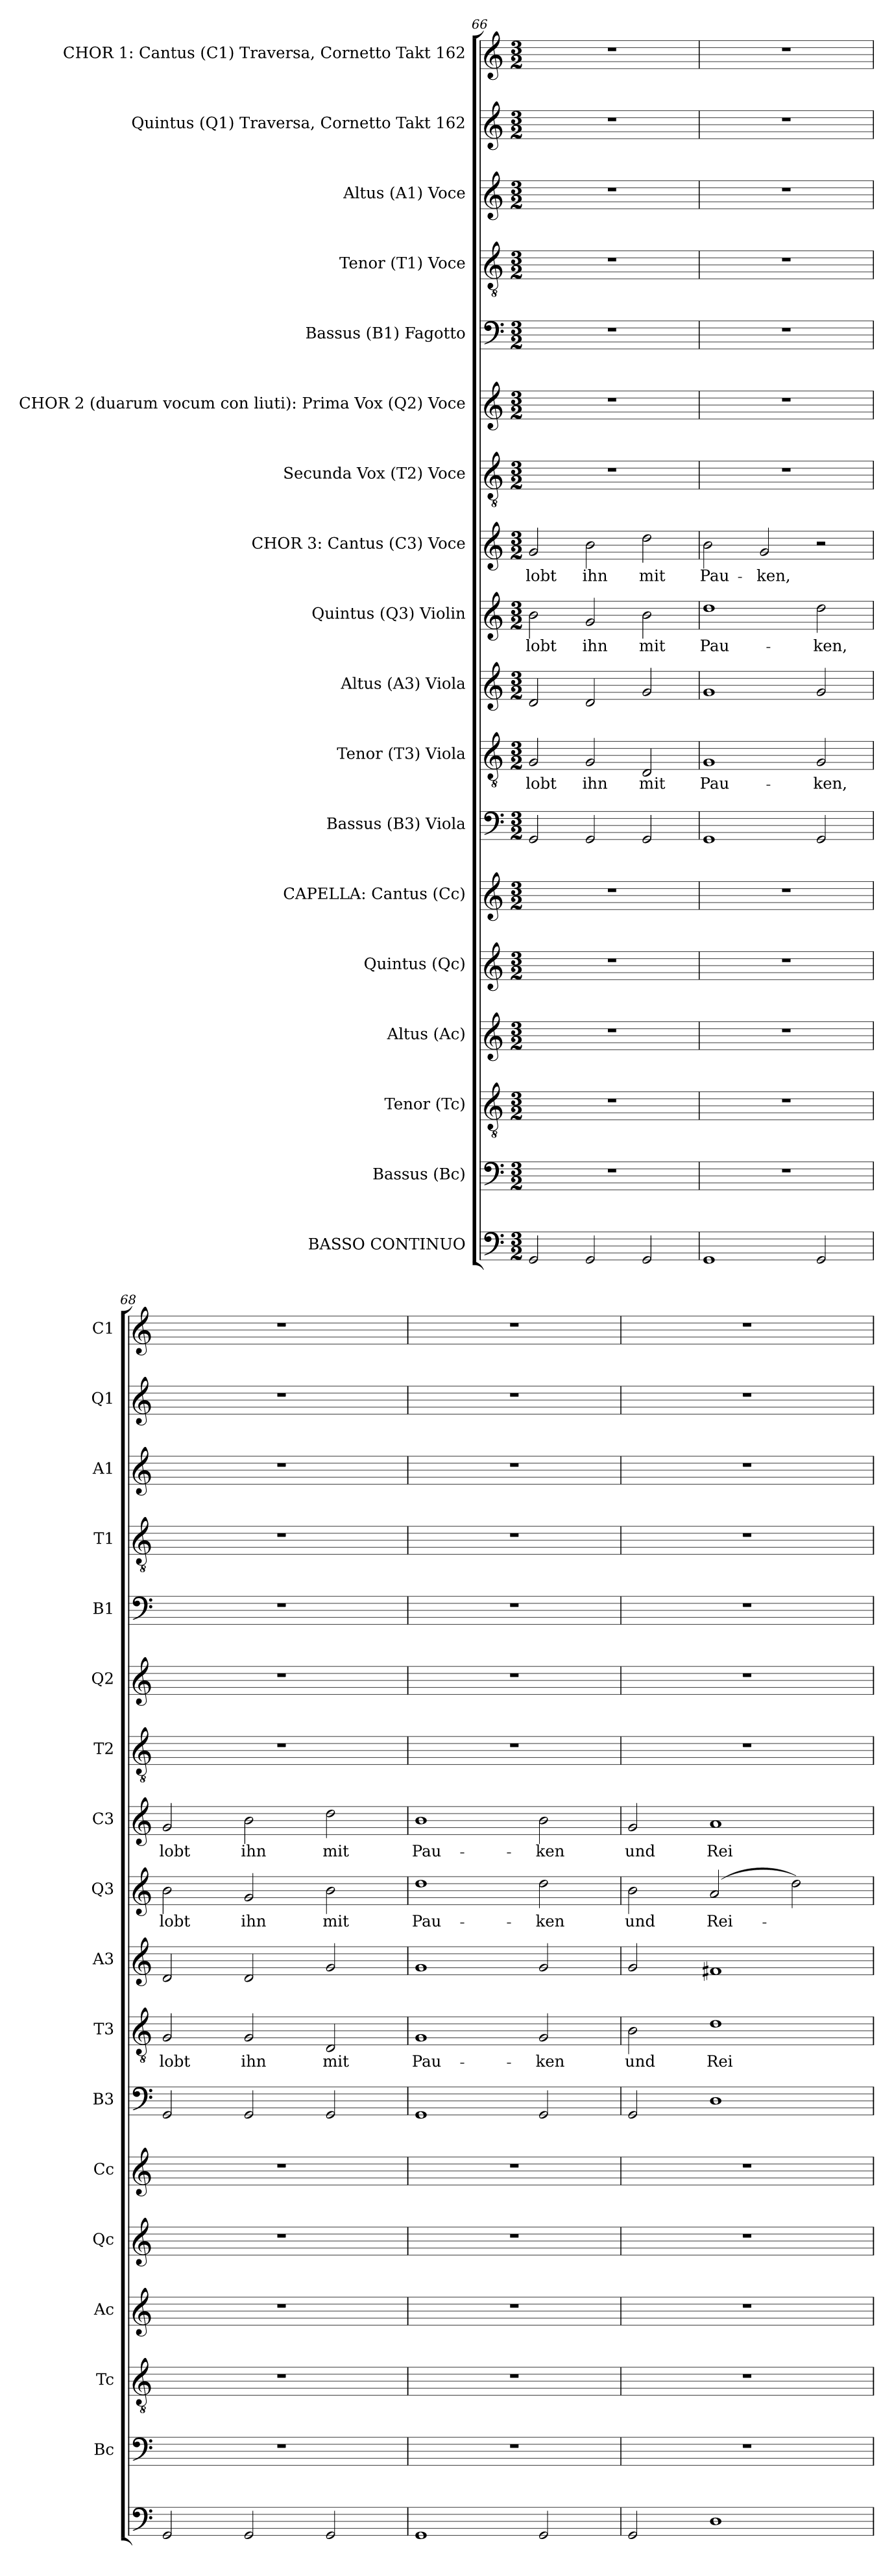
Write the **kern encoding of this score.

**kern	**kern	**kern	**kern	**kern	**kern	**kern	**kern	**text	**kern	**kern	**text	**kern	**text	**kern	**kern	**kern	**kern	**kern	**kern	**kern
*part18	*part17	*part16	*part15	*part14	*part13	*part12	*part11	*part11	*part10	*part9	*part9	*part8	*part8	*part7	*part6	*part5	*part4	*part3	*part2	*part1
*staff18	*staff17	*staff16	*staff15	*staff14	*staff13	*staff12	*staff11	*staff11	*staff10	*staff9	*staff9	*staff8	*staff8	*staff7	*staff6	*staff5	*staff4	*staff3	*staff2	*staff1
*I"BASSO CONTINUO	*I"Bassus (Bc)	*I"Tenor (Tc)	*I"Altus (Ac)	*I"Quintus (Qc)	*I"CAPELLA: Cantus (Cc)	*I"Bassus (B3) Viola	*I"Tenor (T3) Viola	*	*I"Altus (A3) Viola	*I"Quintus (Q3) Violin	*	*I"CHOR 3: Cantus (C3) Voce	*	*I"Secunda Vox (T2) Voce	*I"CHOR 2 (duarum vocum con liuti): Prima Vox  (Q2) Voce	*I"Bassus (B1) Fagotto	*I"Tenor (T1) Voce	*I"Altus (A1) Voce	*I"Quintus (Q1) Traversa, Cornetto Takt 162	*I"CHOR 1: Cantus (C1) Traversa, Cornetto Takt 162
*	*I'Bc	*I'Tc	*I'Ac	*I'Qc	*I'Cc	*I'B3	*I'T3	*	*I'A3	*I'Q3	*	*I'C3	*	*I'T2	*I'Q2	*I'B1	*I'T1	*I'A1	*I'Q1	*I'C1
*clefF4	*clefF4	*clefGv2	*clefG2	*clefG2	*clefG2	*clefF4	*clefGv2	*	*clefG2	*clefG2	*	*clefG2	*	*clefGv2	*clefG2	*clefF4	*clefGv2	*clefG2	*clefG2	*clefG2
*	*	*	*	*	*	*	*	*	*	*	*	*	*	*	*	*	*	*	*	*ITrd-7c-12
*k[]	*k[]	*k[]	*k[]	*k[]	*k[]	*k[]	*k[]	*	*k[]	*k[]	*	*k[]	*	*k[]	*k[]	*k[]	*k[]	*k[]	*k[]	*k[]
*M3/2	*M3/2	*M3/2	*M3/2	*M3/2	*M3/2	*M3/2	*M3/2	*	*M3/2	*M3/2	*	*M3/2	*	*M3/2	*M3/2	*M3/2	*M3/2	*M3/2	*M3/2	*M3/2
=66	=66	=66	=66	=66	=66	=66	=66	=66	=66	=66	=66	=66	=66	=66	=66	=66	=66	=66	=66	=66
2GG/	1.r	1.r	1.r	1.r	1.r	2GG/	2G/	lobt	2d/	2b\	lobt	2g/	lobt	1.r	1.r	1.r	1.r	1.r	1.r	1.r
2GG/	.	.	.	.	.	2GG/	2G/	ihn	2d/	2g/	ihn	2b\	ihn	.	.	.	.	.	.	.
2GG/	.	.	.	.	.	2GG/	2D/	mit	2g/	2b\	mit	2dd\	mit	.	.	.	.	.	.	.
=67	=67	=67	=67	=67	=67	=67	=67	=67	=67	=67	=67	=67	=67	=67	=67	=67	=67	=67	=67	=67
1GG	1.r	1.r	1.r	1.r	1.r	1GG	1G	Pau-	1g	1dd	Pau-	2b\	Pau-	1.r	1.r	1.r	1.r	1.r	1.r	1.r
.	.	.	.	.	.	.	.	.	.	.	.	2g/	ken,	.	.	.	.	.	.	.
2GG/	.	.	.	.	.	2GG/	2G/	ken,	2g/	2dd\	ken,	2r	.	.	.	.	.	.	.	.
=68	=68	=68	=68	=68	=68	=68	=68	=68	=68	=68	=68	=68	=68	=68	=68	=68	=68	=68	=68	=68
2GG/	1.r	1.r	1.r	1.r	1.r	2GG/	2G/	lobt	2d/	2b\	lobt	2g/	lobt	1.r	1.r	1.r	1.r	1.r	1.r	1.r
2GG/	.	.	.	.	.	2GG/	2G/	ihn	2d/	2g/	ihn	2b\	ihn	.	.	.	.	.	.	.
2GG/	.	.	.	.	.	2GG/	2D/	mit	2g/	2b\	mit	2dd\	mit	.	.	.	.	.	.	.
=69	=69	=69	=69	=69	=69	=69	=69	=69	=69	=69	=69	=69	=69	=69	=69	=69	=69	=69	=69	=69
1GG	1.r	1.r	1.r	1.r	1.r	1GG	1G	Pau-	1g	1dd	Pau-	1b	Pau-	1.r	1.r	1.r	1.r	1.r	1.r	1.r
2GG/	.	.	.	.	.	2GG/	2G/	ken	2g/	2dd\	ken	2b\	ken	.	.	.	.	.	.	.
=70	=70	=70	=70	=70	=70	=70	=70	=70	=70	=70	=70	=70	=70	=70	=70	=70	=70	=70	=70	=70
2GG/	1.r	1.r	1.r	1.r	1.r	2GG/	2B\	und	2g/	2b\	und	2g/	und	1.r	1.r	1.r	1.r	1.r	1.r	1.r
1D	.	.	.	.	.	1D	1d	Rei-	1f#X	(2a/	Rei-	1a	Rei-	.	.	.	.	.	.	.
.	.	.	.	.	.	.	.	.	.	2dd\)	.	.	.	.	.	.	.	.	.	.
=	=	=	=	=	=	=	=	=	=	=	=	=	=	=	=	=	=	=	=	=
*-	*-	*-	*-	*-	*-	*-	*-	*-	*-	*-	*-	*-	*-	*-	*-	*-	*-	*-	*-	*-
